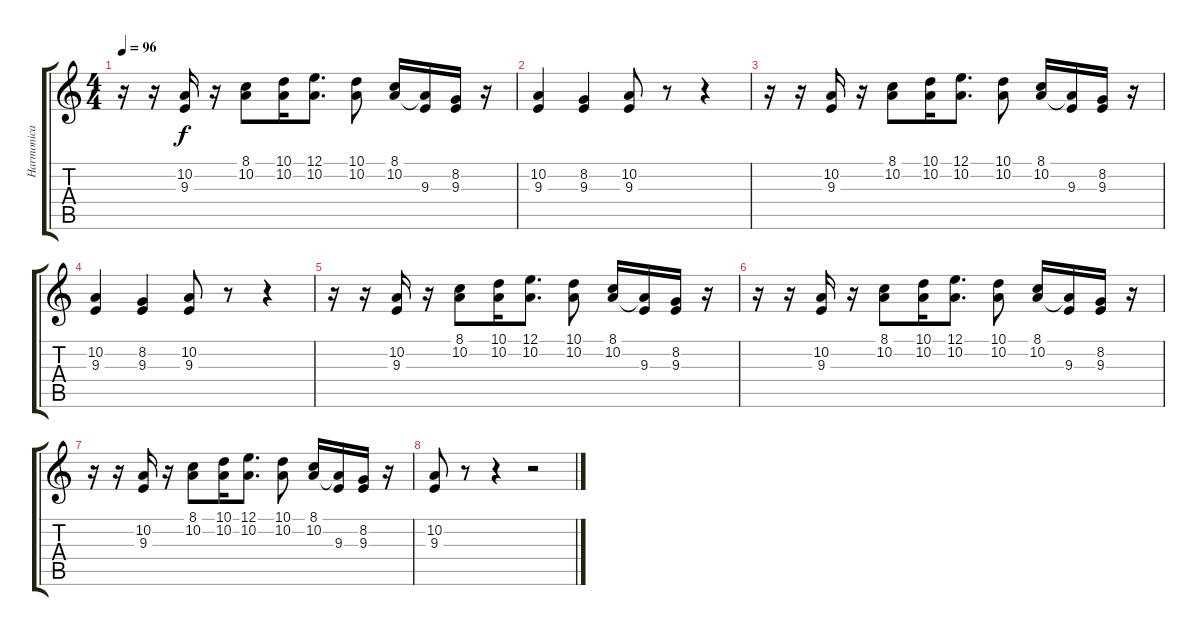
\track ("Harmonica" "Harmonica") {instrument harmonica}
\staff {score tabs}
\tuning (E4 B3 G3 D3 A2 E2) {hide}
\ts (4 4)
\tempo 96
\clef g2
\ks c
r.16{dy f} r.16 (10.2 9.3).16 r.16 (8.1 10.2).8 (10.1 10.2).16 (12.1 10.2).8{d} (10.1 10.2).8 (8.1 10.2).16 (10.2{t} 9.3).16 (8.2 9.3).16 r.16 |
(10.2 9.3).4 (8.2 9.3).4 (10.2 9.3).8 r.8 r.4 |
r.16 r.16 (10.2 9.3).16 r.16 (8.1 10.2).8 (10.1 10.2).16 (12.1 10.2).8{d} (10.1 10.2).8 (8.1 10.2).16 (10.2{t} 9.3).16 (8.2 9.3).16 r.16 |
(10.2 9.3).4 (8.2 9.3).4 (10.2 9.3).8 r.8 r.4 |
r.16 r.16 (10.2 9.3).16 r.16 (8.1 10.2).8 (10.1 10.2).16 (12.1 10.2).8{d} (10.1 10.2).8 (8.1 10.2).16 (10.2{t} 9.3).16 (8.2 9.3).16 r.16 |
r.16 r.16 (10.2 9.3).16 r.16 (8.1 10.2).8 (10.1 10.2).16 (12.1 10.2).8{d} (10.1 10.2).8 (8.1 10.2).16 (10.2{t} 9.3).16 (8.2 9.3).16 r.16 |
r.16 r.16 (10.2 9.3).16 r.16 (8.1 10.2).8 (10.1 10.2).16 (12.1 10.2).8{d} (10.1 10.2).8 (8.1 10.2).16 (10.2{t} 9.3).16 (8.2 9.3).16 r.16 |
(10.2 9.3).8 r.8 r.4 r.2
